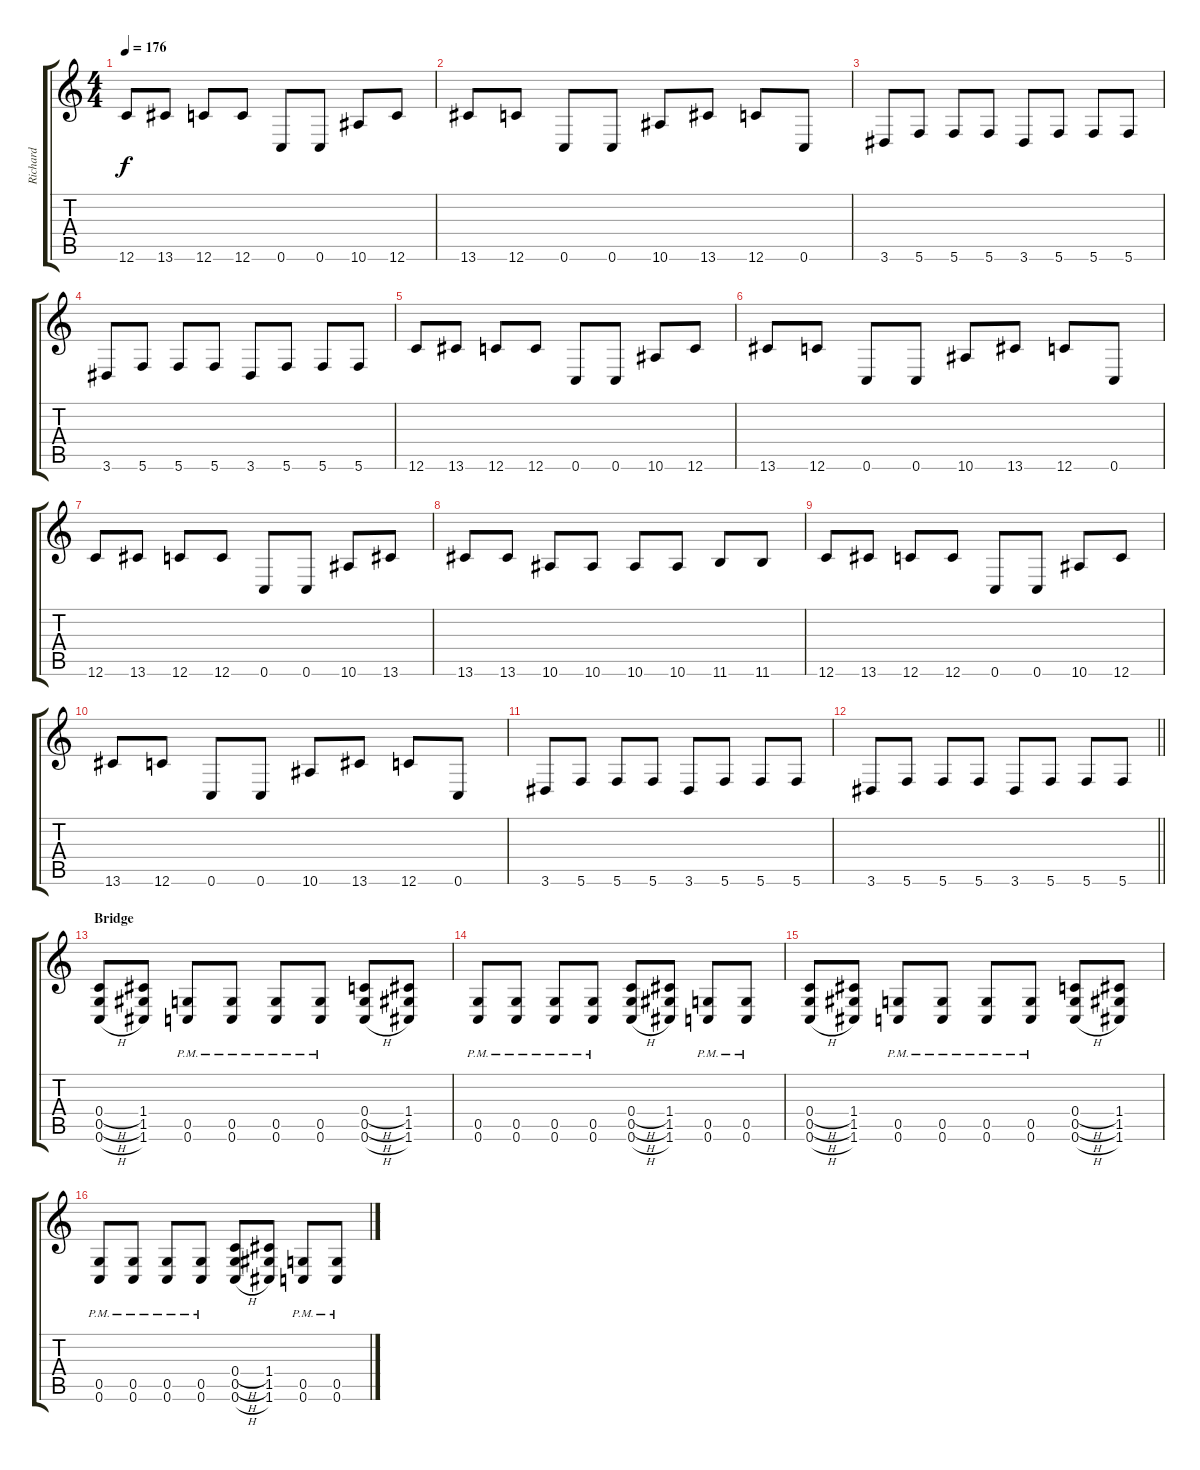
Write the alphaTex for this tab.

\track ("Richard" "Richard") {instrument distortionguitar}
\staff {score tabs}
\tuning (D4 A3 F3 C3 G2 C2) {hide}
\ts (4 4)
\tempo 176
\clef g2
\ks c
12.6.8{dy f} 13.6.8 12.6.8 12.6.8 0.6.8 0.6.8 10.6.8 12.6.8 |
13.6.8 12.6.8 0.6.8 0.6.8 10.6.8 13.6.8 12.6.8 0.6.8 |
3.6.8 5.6.8 5.6.8 5.6.8 3.6.8 5.6.8 5.6.8 5.6.8 |
3.6.8 5.6.8 5.6.8 5.6.8 3.6.8 5.6.8 5.6.8 5.6.8 |
12.6.8 13.6.8 12.6.8 12.6.8 0.6.8 0.6.8 10.6.8 12.6.8 |
13.6.8 12.6.8 0.6.8 0.6.8 10.6.8 13.6.8 12.6.8 0.6.8 |
12.6.8 13.6.8 12.6.8 12.6.8 0.6.8 0.6.8 10.6.8 13.6.8 |
13.6.8 13.6.8 10.6.8 10.6.8 10.6.8 10.6.8 11.6.8 11.6.8 |
12.6.8 13.6.8 12.6.8 12.6.8 0.6.8 0.6.8 10.6.8 12.6.8 |
13.6.8 12.6.8 0.6.8 0.6.8 10.6.8 13.6.8 12.6.8 0.6.8 |
3.6.8 5.6.8 5.6.8 5.6.8 3.6.8 5.6.8 5.6.8 5.6.8 |
\barLineRight lightlight
3.6.8 5.6.8 5.6.8 5.6.8 3.6.8 5.6.8 5.6.8 5.6.8 |
\section ("" "Bridge ")
(0.4{h} 0.5{h} 0.6{h}).8 (1.4 1.5 1.6).8 (0.5{pm} 0.6{pm}).8 (0.5{pm} 0.6{pm}).8 (0.5{pm} 0.6{pm}).8 (0.5{pm} 0.6{pm}).8 (0.4{h} 0.5{h} 0.6{h}).8 (1.4 1.5 1.6).8 |
(0.5{pm} 0.6{pm}).8 (0.5{pm} 0.6{pm}).8 (0.5{pm} 0.6{pm}).8 (0.5{pm} 0.6{pm}).8 (0.4{h} 0.5{h} 0.6{h}).8 (1.4 1.5 1.6).8 (0.5{pm} 0.6{pm}).8 (0.5{pm} 0.6{pm}).8 |
(0.4{h} 0.5{h} 0.6{h}).8 (1.4 1.5 1.6).8 (0.5{pm} 0.6{pm}).8 (0.5{pm} 0.6{pm}).8 (0.5{pm} 0.6{pm}).8 (0.5{pm} 0.6{pm}).8 (0.4{h} 0.5{h} 0.6{h}).8 (1.4 1.5 1.6).8 |
(0.5{pm} 0.6{pm}).8 (0.5{pm} 0.6{pm}).8 (0.5{pm} 0.6{pm}).8 (0.5{pm} 0.6{pm}).8 (0.4{h} 0.5{h} 0.6{h}).8 (1.4 1.5 1.6).8 (0.5{pm} 0.6{pm}).8 (0.5{pm} 0.6{pm}).8
